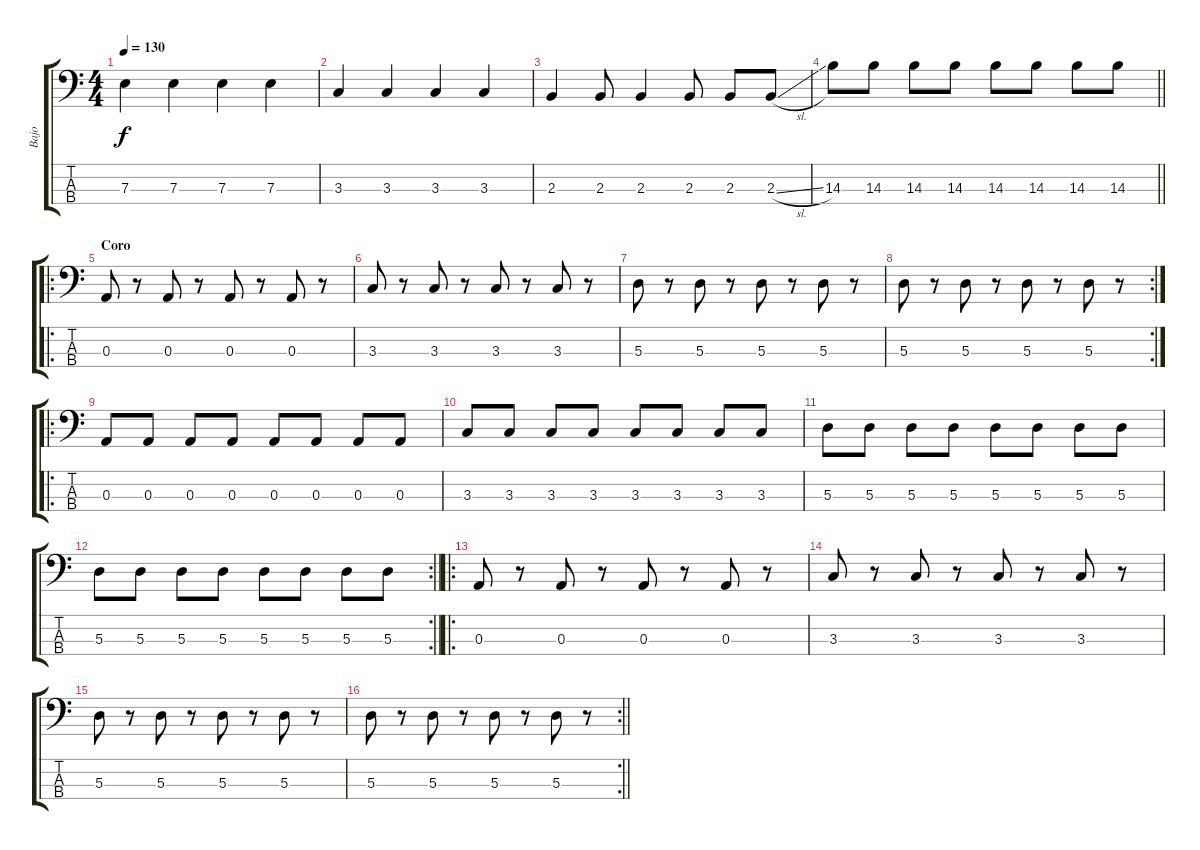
\track ("Bajo" "Bajo") {instrument electricbassfinger}
\staff {score tabs}
\tuning (G2 D2 A1 E1) {hide}
\ts (4 4)
\tempo 130
\clef f4
\ks c
7.3.4{dy f} 7.3.4 7.3.4 7.3.4 |
3.3.4 3.3.4 3.3.4 3.3.4 |
2.3.4 2.3.8 2.3.4 2.3.8 2.3.8 2.3{sl}.8 |
\barLineRight lightlight
14.3.8 14.3.8 14.3.8 14.3.8 14.3.8 14.3.8 14.3.8 14.3.8 |
\ro
\section ("" "Coro")
0.3.8 r.8 0.3.8 r.8 0.3.8 r.8 0.3.8 r.8 |
3.3.8 r.8 3.3.8 r.8 3.3.8 r.8 3.3.8 r.8 |
5.3.8 r.8 5.3.8 r.8 5.3.8 r.8 5.3.8 r.8 |
\rc 2
5.3.8 r.8 5.3.8 r.8 5.3.8 r.8 5.3.8 r.8 |
\ro
0.3.8 0.3.8 0.3.8 0.3.8 0.3.8 0.3.8 0.3.8 0.3.8 |
3.3.8 3.3.8 3.3.8 3.3.8 3.3.8 3.3.8 3.3.8 3.3.8 |
5.3.8 5.3.8 5.3.8 5.3.8 5.3.8 5.3.8 5.3.8 5.3.8 |
\rc 2
\barLineRight lightlight
5.3.8 5.3.8 5.3.8 5.3.8 5.3.8 5.3.8 5.3.8 5.3.8 |
\ro
0.3.8 r.8 0.3.8 r.8 0.3.8 r.8 0.3.8 r.8 |
3.3.8 r.8 3.3.8 r.8 3.3.8 r.8 3.3.8 r.8 |
5.3.8 r.8 5.3.8 r.8 5.3.8 r.8 5.3.8 r.8 |
\rc 2
\barLineRight lightlight
5.3.8 r.8 5.3.8 r.8 5.3.8 r.8 5.3.8 r.8
